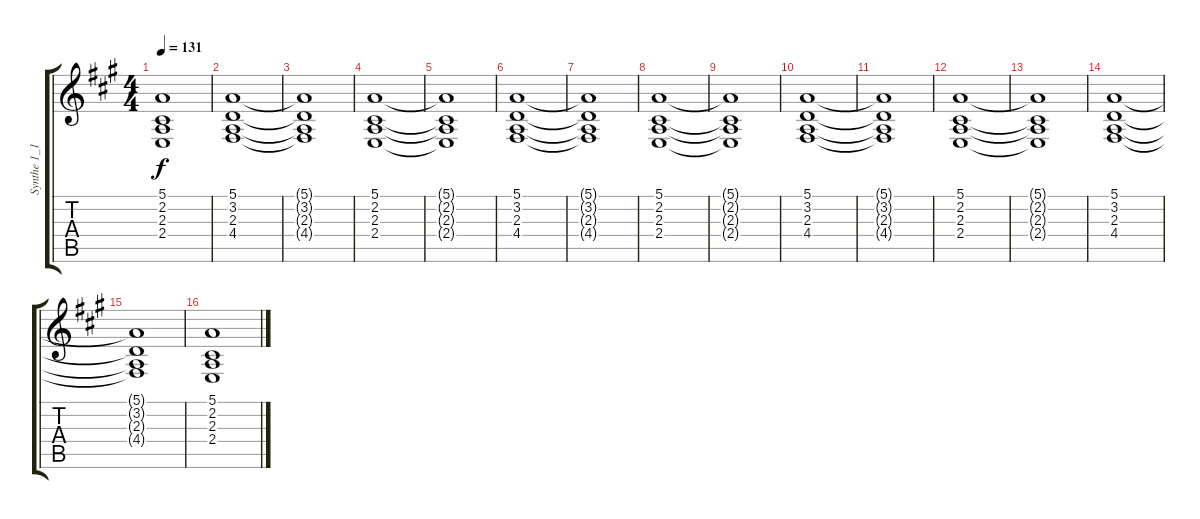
\track ("Synthe 1_1" "Synthe 1_1") {instrument synthstrings1}
\staff {score tabs}
\tuning (E4 B3 G3 D3 A2 E2) {hide}
\ts (4 4)
\tempo 131
\clef g2
\ks a
(5.1{t} 2.2{t} 2.3{t} 2.4{t}).1{dy f} |
(5.1 3.2 2.3 4.4).1 |
(5.1{t} 3.2{t} 2.3{t} 4.4{t}).1 |
(5.1 2.2 2.3 2.4).1 |
(5.1{t} 2.2{t} 2.3{t} 2.4{t}).1 |
(5.1 3.2 2.3 4.4).1 |
(5.1{t} 3.2{t} 2.3{t} 4.4{t}).1 |
(5.1 2.2 2.3 2.4).1 |
(5.1{t} 2.2{t} 2.3{t} 2.4{t}).1 |
(5.1 3.2 2.3 4.4).1 |
(5.1{t} 3.2{t} 2.3{t} 4.4{t}).1 |
(5.1 2.2 2.3 2.4).1 |
(5.1{t} 2.2{t} 2.3{t} 2.4{t}).1 |
(5.1 3.2 2.3 4.4).1 |
(5.1{t} 3.2{t} 2.3{t} 4.4{t}).1 |
(5.1 2.2 2.3 2.4).1
